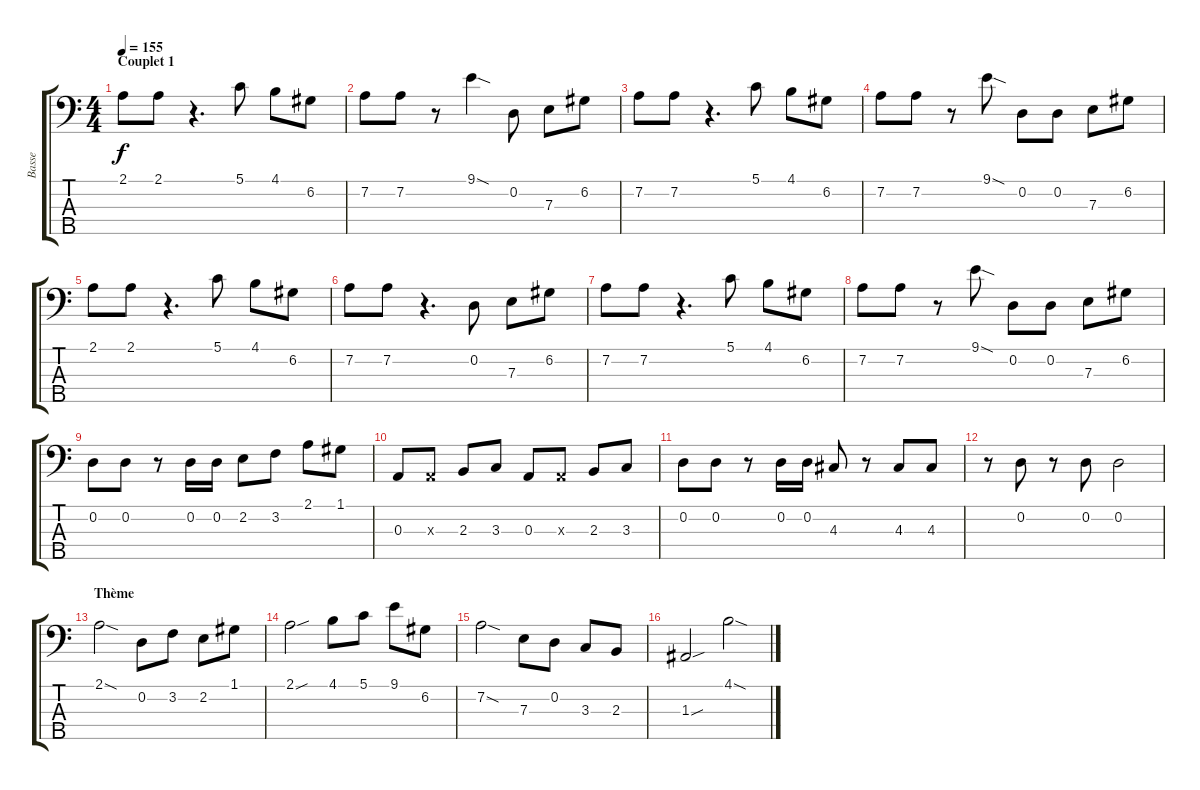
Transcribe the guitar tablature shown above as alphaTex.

\track ("Basse" "Basse") {instrument electricbassfinger}
\staff {score tabs}
\tuning (G2 D2 A1 E1 B0) {hide}
\ts (4 4)
\section ("" "Couplet 1")
\tempo 155
\clef f4
\ks c
2.1.8{dy f} 2.1.8 r.4{d} 5.1.8 4.1.8 6.2.8 |
7.2.8 7.2.8 r.8 9.1{sod}.4 0.2.8 7.3.8 6.2.8 |
7.2.8 7.2.8 r.4{d} 5.1.8 4.1.8 6.2.8 |
7.2.8 7.2.8 r.8 9.1{sod}.8 0.2.8 0.2.8 7.3.8 6.2.8 |
2.1.8 2.1.8 r.4{d} 5.1.8 4.1.8 6.2.8 |
7.2.8 7.2.8 r.4{d} 0.2.8 7.3.8 6.2.8 |
7.2.8 7.2.8 r.4{d} 5.1.8 4.1.8 6.2.8 |
7.2.8 7.2.8 r.8 9.1{sod}.8 0.2.8 0.2.8 7.3.8 6.2.8 |
0.2.8 0.2.8 r.8 0.2.16 0.2.16 2.2.8 3.2.8 2.1.8 1.1.8 |
0.3.8 0.3{x}.8 2.3.8 3.3.8 0.3.8 0.3{x}.8 2.3.8 3.3.8 |
0.2.8 0.2.8 r.8 0.2.16 0.2.16 4.3.8 r.8 4.3.8 4.3.8 |
r.8 0.2.8 r.8 0.2.8 0.2.2 |
\section ("" "Thème")
2.1{sod}.2 0.2.8 3.2.8 2.2.8 1.1.8 |
2.1{sou}.2 4.1.8 5.1.8 9.1.8 6.2.8 |
7.2{sod}.2 7.3.8 0.2.8 3.3.8 2.3.8 |
1.3{sou}.2 4.1{sod}.2
